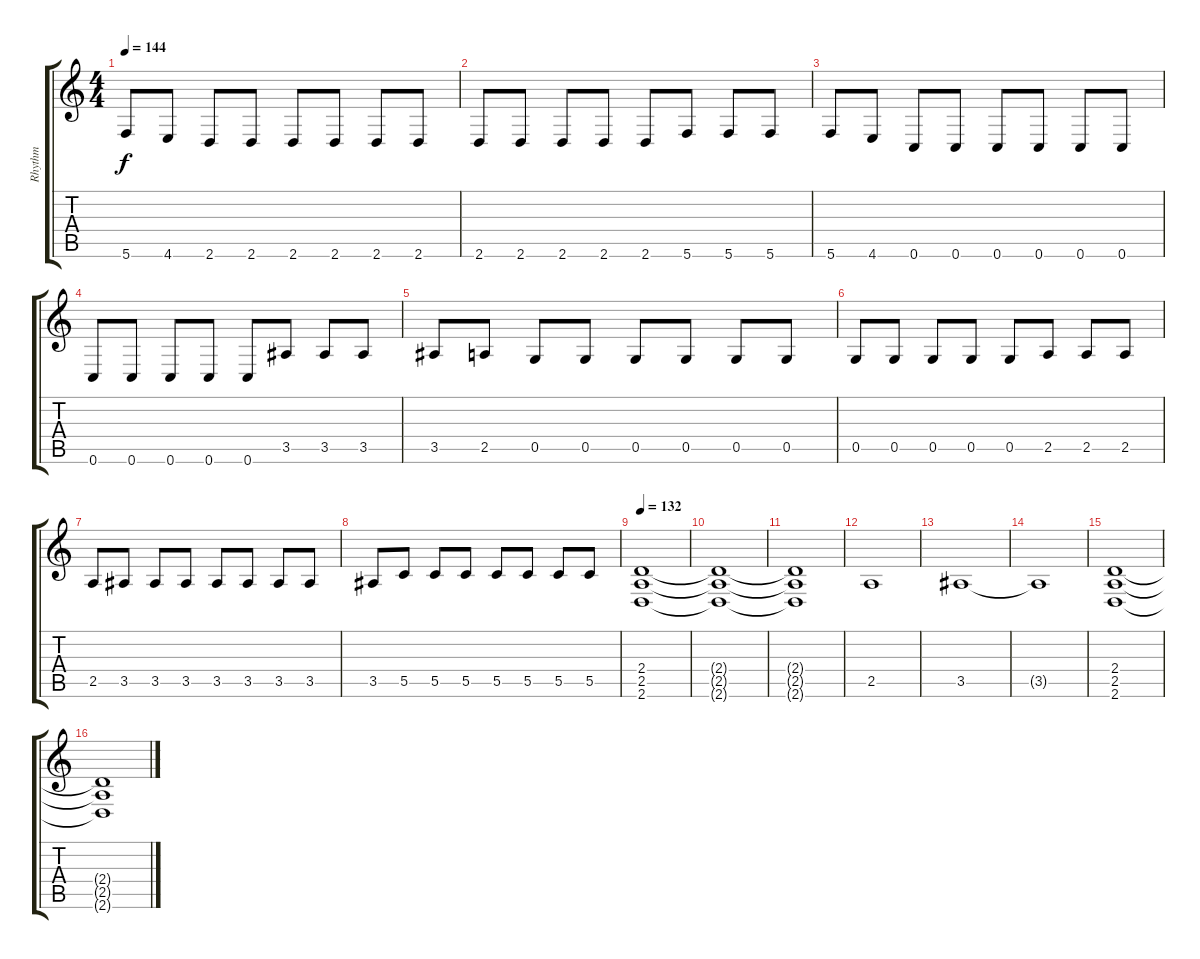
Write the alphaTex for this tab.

\track ("Rhythm" "Rhythm") {instrument distortionguitar}
\staff {score tabs}
\tuning (D4 A3 F3 C3 G2 C2) {hide}
\ts (4 4)
\tempo 144
\clef g2
\ks c
5.6.8{dy f} 4.6.8 2.6.8 2.6.8 2.6.8 2.6.8 2.6.8 2.6.8 |
2.6.8 2.6.8 2.6.8 2.6.8 2.6.8 5.6.8 5.6.8 5.6.8 |
5.6.8 4.6.8 0.6.8 0.6.8 0.6.8 0.6.8 0.6.8 0.6.8 |
0.6.8 0.6.8 0.6.8 0.6.8 0.6.8 3.5.8 3.5.8 3.5.8 |
3.5.8 2.5.8 0.5.8 0.5.8 0.5.8 0.5.8 0.5.8 0.5.8 |
0.5.8 0.5.8 0.5.8 0.5.8 0.5.8 2.5.8 2.5.8 2.5.8 |
2.5.8 3.5.8 3.5.8 3.5.8 3.5.8 3.5.8 3.5.8 3.5.8 |
3.5.8 5.5.8 5.5.8 5.5.8 5.5.8 5.5.8 5.5.8 5.5.8 |
\tempo 132
(2.4 2.5 2.6).1 |
(2.4{t} 2.5{t} 2.6{t}).1 |
(2.4{t} 2.5{t} 2.6{t}).1 |
2.5.1 |
3.5.1 |
3.5{t}.1 |
(2.4 2.5 2.6).1 |
(2.4{t} 2.5{t} 2.6{t}).1
